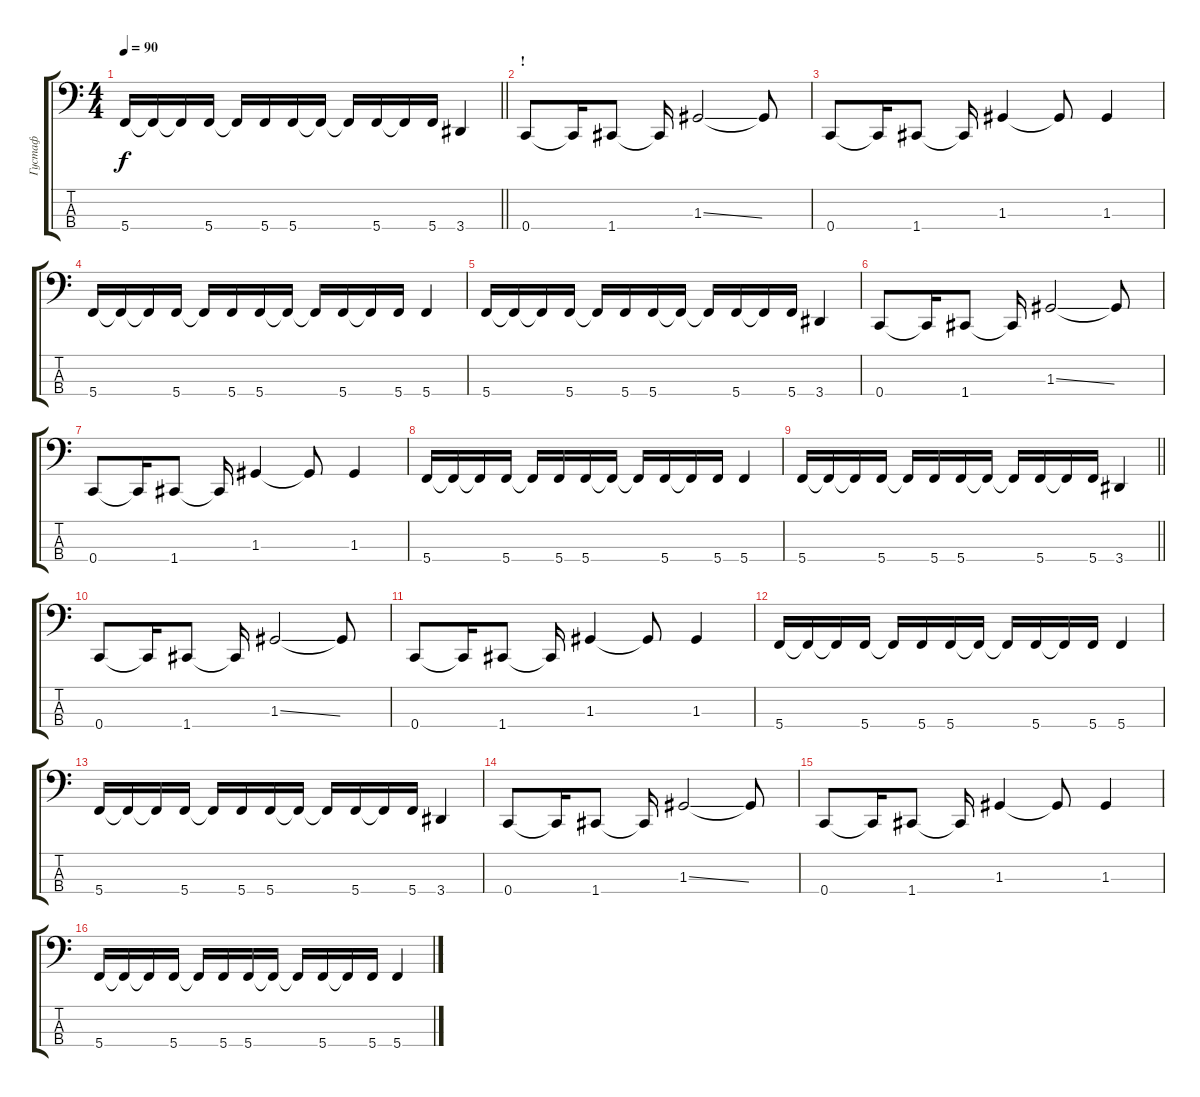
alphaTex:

\track ("Густаф" "Густаф") {instrument electricbasspick}
\staff {score tabs}
\tuning (F2 C2 G1 C1) {hide}
\ts (4 4)
\tempo 90
\clef f4
\barLineRight lightlight
\ks c
5.4.16{dy f} 5.4{t}.16 5.4{t}.16 5.4.16 5.4{t}.16 5.4.16 5.4.16 5.4{t}.16 5.4{t}.16 5.4.16 5.4{t}.16 5.4.16 3.4.4 |
\section ("" "!")
0.4.8 0.4{t}.16 1.4.8 1.4{t}.16 1.3{ss}.2 1.3{t}.8 |
0.4.8 0.4{t}.16 1.4.8 1.4{t}.16 1.3.4 1.3{t}.8 1.3.4 |
5.4.16 5.4{t}.16 5.4{t}.16 5.4.16 5.4{t}.16 5.4.16 5.4.16 5.4{t}.16 5.4{t}.16 5.4.16 5.4{t}.16 5.4.16 5.4.4 |
5.4.16 5.4{t}.16 5.4{t}.16 5.4.16 5.4{t}.16 5.4.16 5.4.16 5.4{t}.16 5.4{t}.16 5.4.16 5.4{t}.16 5.4.16 3.4.4 |
0.4.8 0.4{t}.16 1.4.8 1.4{t}.16 1.3{ss}.2 1.3{t}.8 |
0.4.8 0.4{t}.16 1.4.8 1.4{t}.16 1.3.4 1.3{t}.8 1.3.4 |
5.4.16 5.4{t}.16 5.4{t}.16 5.4.16 5.4{t}.16 5.4.16 5.4.16 5.4{t}.16 5.4{t}.16 5.4.16 5.4{t}.16 5.4.16 5.4.4 |
\barLineRight lightlight
5.4.16 5.4{t}.16 5.4{t}.16 5.4.16 5.4{t}.16 5.4.16 5.4.16 5.4{t}.16 5.4{t}.16 5.4.16 5.4{t}.16 5.4.16 3.4.4 |
0.4.8 0.4{t}.16 1.4.8 1.4{t}.16 1.3{ss}.2 1.3{t}.8 |
0.4.8 0.4{t}.16 1.4.8 1.4{t}.16 1.3.4 1.3{t}.8 1.3.4 |
5.4.16 5.4{t}.16 5.4{t}.16 5.4.16 5.4{t}.16 5.4.16 5.4.16 5.4{t}.16 5.4{t}.16 5.4.16 5.4{t}.16 5.4.16 5.4.4 |
5.4.16 5.4{t}.16 5.4{t}.16 5.4.16 5.4{t}.16 5.4.16 5.4.16 5.4{t}.16 5.4{t}.16 5.4.16 5.4{t}.16 5.4.16 3.4.4 |
0.4.8 0.4{t}.16 1.4.8 1.4{t}.16 1.3{ss}.2 1.3{t}.8 |
0.4.8 0.4{t}.16 1.4.8 1.4{t}.16 1.3.4 1.3{t}.8 1.3.4 |
5.4.16 5.4{t}.16 5.4{t}.16 5.4.16 5.4{t}.16 5.4.16 5.4.16 5.4{t}.16 5.4{t}.16 5.4.16 5.4{t}.16 5.4.16 5.4.4
